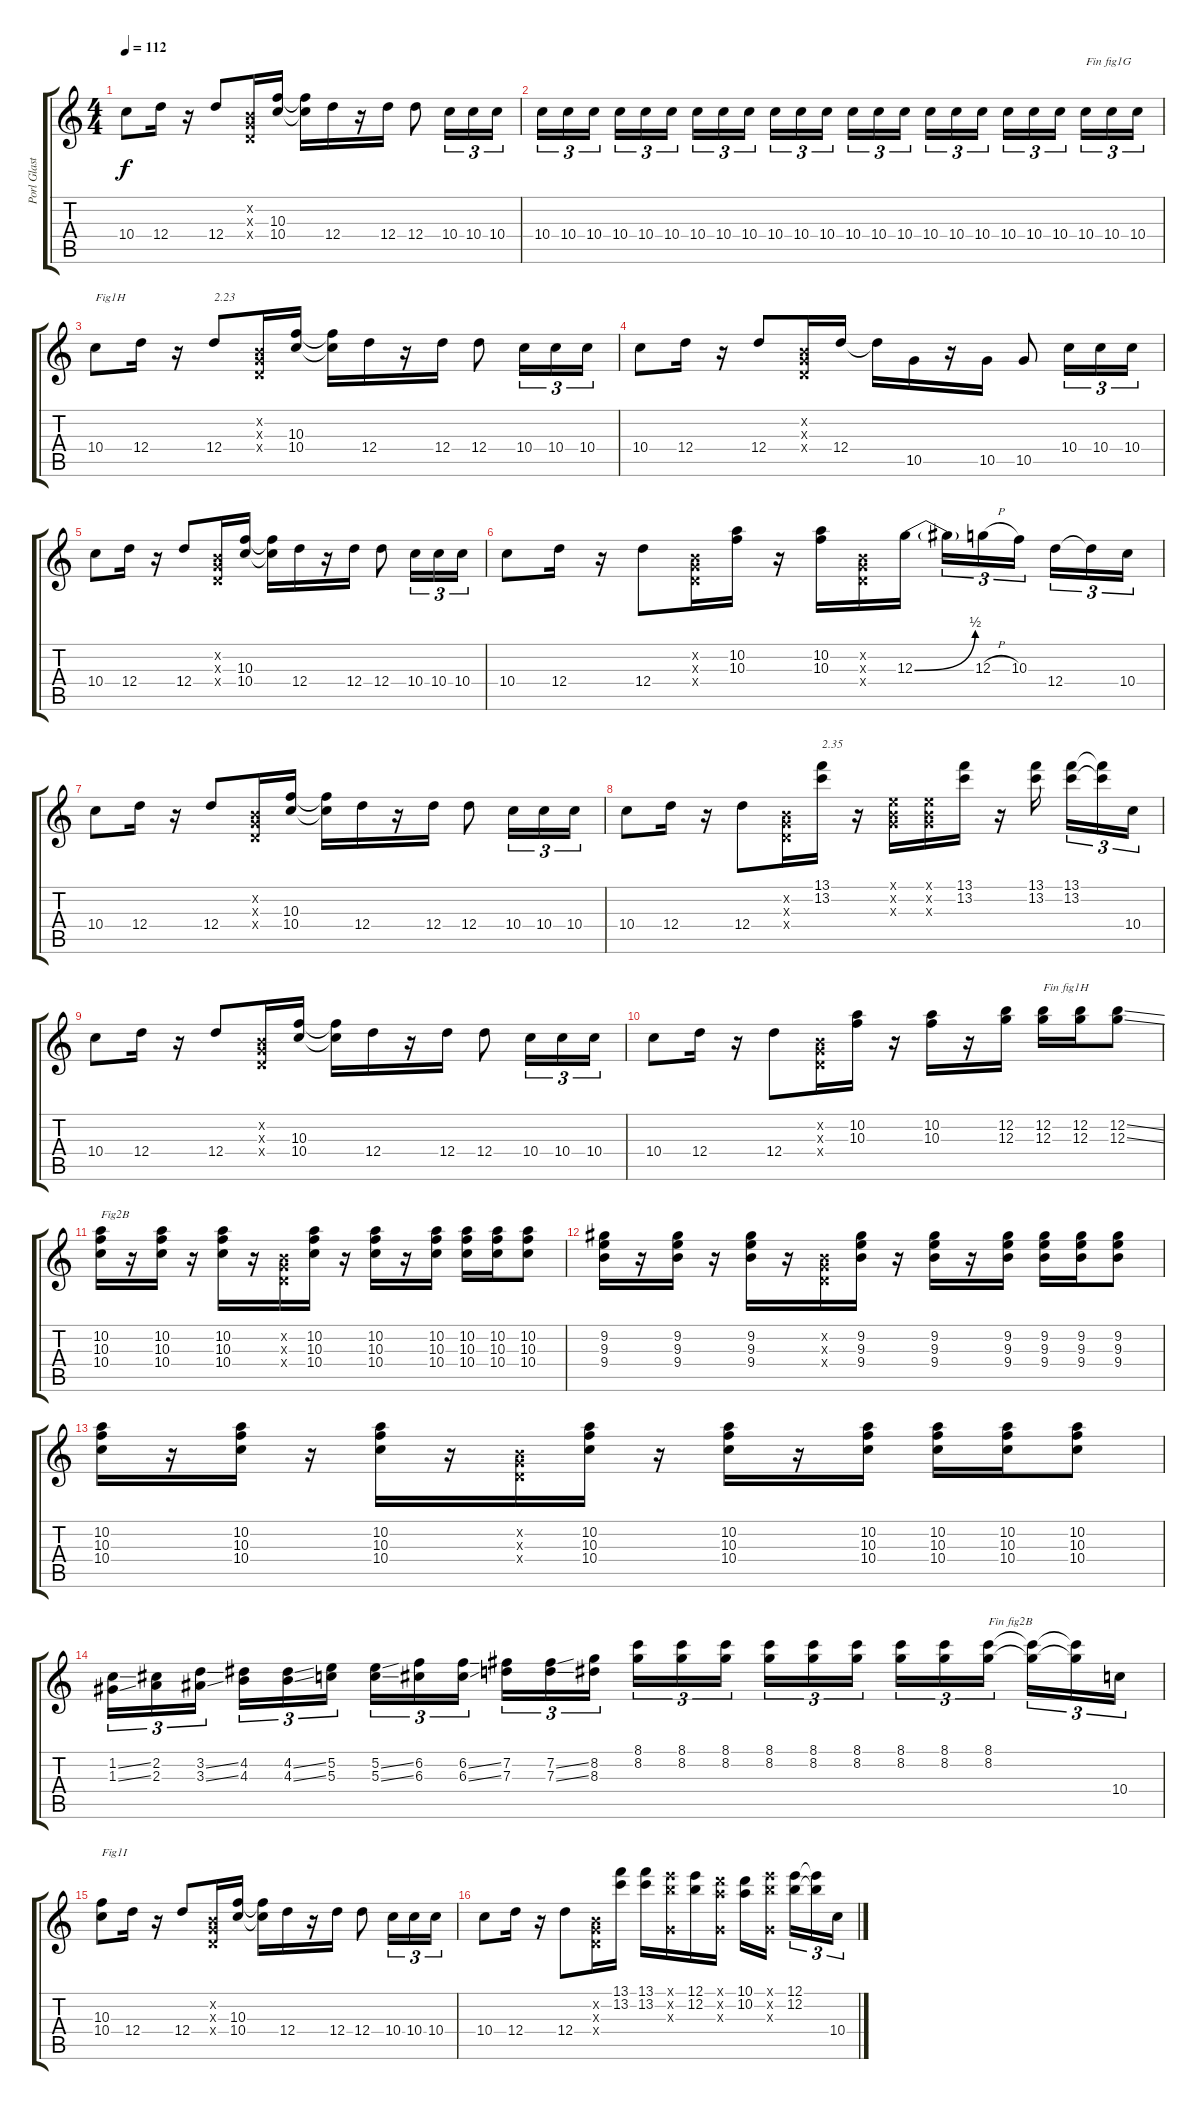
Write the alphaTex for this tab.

\track ("Porl Glastonbury 1990" "Porl Glast") {mute instrument electricguitarclean}
\staff {score tabs}
\tuning (E4 B3 G3 D3 A2 E2) {hide}
\ts (4 4)
\tempo 112
\clef g2
\ks c
10.4.8{dy f} 12.4.16 r.16 12.4.8 (0.2{x} 0.3{x} 0.4{x}).16 (10.3 10.4).16 (10.3{t} 10.4{t}).16 12.4.16 r.16 12.4.16 12.4.8 10.4.16{tu (3 2)} 10.4.16{tu (3 2)} 10.4.16{tu (3 2)} |
10.4.16{tu (3 2)} 10.4.16{tu (3 2)} 10.4.16{tu (3 2) beam splitsecondary} 10.4.16{tu (3 2)} 10.4.16{tu (3 2)} 10.4.16{tu (3 2)} 10.4.16{tu (3 2)} 10.4.16{tu (3 2)} 10.4.16{tu (3 2) beam splitsecondary} 10.4.16{tu (3 2)} 10.4.16{tu (3 2)} 10.4.16{tu (3 2)} 10.4.16{tu (3 2)} 10.4.16{tu (3 2)} 10.4.16{tu (3 2) beam splitsecondary} 10.4.16{tu (3 2)} 10.4.16{tu (3 2)} 10.4.16{tu (3 2)} 10.4.16{tu (3 2)} 10.4.16{tu (3 2)} 10.4.16{tu (3 2) beam splitsecondary} 10.4.16{tu (3 2) txt "Fin fig1G"} 10.4.16{tu (3 2)} 10.4.16{tu (3 2)} |
10.4.8{txt "Fig1H"} 12.4.16 r.16 12.4.8{txt "2.23"} (0.2{x} 0.3{x} 0.4{x}).16 (10.3 10.4).16 (10.3{t} 10.4{t}).16 12.4.16 r.16 12.4.16 12.4.8 10.4.16{tu (3 2)} 10.4.16{tu (3 2)} 10.4.16{tu (3 2)} |
10.4.8 12.4.16 r.16 12.4.8 (0.2{x} 0.3{x} 0.4{x}).16 12.4.16 12.4{t}.16 10.5.16 r.16 10.5.16 10.5.8 10.4.16{tu (3 2)} 10.4.16{tu (3 2)} 10.4.16{tu (3 2)} |
10.4.8 12.4.16 r.16 12.4.8 (0.2{x} 0.3{x} 0.4{x}).16 (10.3 10.4).16 (10.3{t} 10.4{t}).16 12.4.16 r.16 12.4.16 12.4.8 10.4.16{tu (3 2)} 10.4.16{tu (3 2)} 10.4.16{tu (3 2)} |
10.4.8 12.4.16 r.16 12.4.8 (0.2{x} 0.3{x} 0.4{x}).16 (10.2 10.3).16 r.16 (10.2 10.3).16 (0.2{x} 0.3{x} 0.4{x}).16 12.3{be (bend 0 0 60 2)}.16 12.3{t}.16{tu (3 2)} 12.3{h}.16{tu (3 2)} 10.3.16{tu (3 2) beam splitsecondary} 12.4.16{tu (3 2)} 12.4{t}.16{tu (3 2)} 10.4.16{tu (3 2)} |
10.4.8 12.4.16 r.16 12.4.8 (0.2{x} 0.3{x} 0.4{x}).16 (10.3 10.4).16 (10.3{t} 10.4{t}).16 12.4.16 r.16 12.4.16 12.4.8 10.4.16{tu (3 2)} 10.4.16{tu (3 2)} 10.4.16{tu (3 2)} |
10.4.8 12.4.16 r.16 12.4.8 (0.2{x} 0.3{x} 0.4{x}).16 (13.1 13.2).16{txt "2.35"} r.16 (0.1{x} 0.2{x} 0.3{x}).16 (0.1{x} 0.2{x} 0.3{x}).16 (13.1 13.2).16 r.16 (13.1 13.2).16{beam splitsecondary} (13.1 13.2).16{tu (3 2)} (13.1{t} 13.2{t}).16{tu (3 2)} 10.4.16{tu (3 2)} |
10.4.8 12.4.16 r.16 12.4.8 (0.2{x} 0.3{x} 0.4{x}).16 (10.3 10.4).16 (10.3{t} 10.4{t}).16 12.4.16 r.16 12.4.16 12.4.8 10.4.16{tu (3 2)} 10.4.16{tu (3 2)} 10.4.16{tu (3 2)} |
10.4.8 12.4.16 r.16 12.4.8 (0.2{x} 0.3{x} 0.4{x}).16 (10.2 10.3).16 r.16 (10.2 10.3).16 r.16 (12.2 12.3).16 (12.2 12.3).16{txt "Fin fig1H"} (12.2 12.3).16 (12.2{ss} 12.3{ss}).8 |
(10.2 10.3 10.4).16{txt "Fig2B"} r.16 (10.2 10.3 10.4).16 r.16 (10.2 10.3 10.4).16 r.16 (0.2{x} 0.3{x} 0.4{x}).16 (10.2 10.3 10.4).16 r.16 (10.2 10.3 10.4).16 r.16 (10.2 10.3 10.4).16 (10.2 10.3 10.4).16 (10.2 10.3 10.4).16 (10.2 10.3 10.4).8 |
(9.2 9.3 9.4).16 r.16 (9.2 9.3 9.4).16 r.16 (9.2 9.3 9.4).16 r.16 (0.2{x} 0.3{x} 0.4{x}).16 (9.2 9.3 9.4).16 r.16 (9.2 9.3 9.4).16 r.16 (9.2 9.3 9.4).16 (9.2 9.3 9.4).16 (9.2 9.3 9.4).16 (9.2 9.3 9.4).8 |
(10.2 10.3 10.4).16 r.16 (10.2 10.3 10.4).16 r.16 (10.2 10.3 10.4).16 r.16 (0.2{x} 0.3{x} 0.4{x}).16 (10.2 10.3 10.4).16 r.16 (10.2 10.3 10.4).16 r.16 (10.2 10.3 10.4).16 (10.2 10.3 10.4).16 (10.2 10.3 10.4).16 (10.2 10.3 10.4).8 |
(1.2{ss} 1.3{ss}).16{tu (3 2)} (2.2 2.3).16{tu (3 2)} (3.2{ss} 3.3{ss}).16{tu (3 2) beam splitsecondary} (4.2 4.3).16{tu (3 2)} (4.2{ss} 4.3{ss}).16{tu (3 2)} (5.2 5.3).16{tu (3 2)} (5.2{ss} 5.3{ss}).16{tu (3 2)} (6.2 6.3).16{tu (3 2)} (6.2{ss} 6.3{ss}).16{tu (3 2) beam splitsecondary} (7.2 7.3).16{tu (3 2)} (7.2{ss} 7.3{ss}).16{tu (3 2)} (8.2 8.3).16{tu (3 2)} (8.1 8.2).16{tu (3 2)} (8.1 8.2).16{tu (3 2)} (8.1 8.2).16{tu (3 2) beam splitsecondary} (8.1 8.2).16{tu (3 2)} (8.1 8.2).16{tu (3 2)} (8.1 8.2).16{tu (3 2)} (8.1 8.2).16{tu (3 2)} (8.1 8.2).16{tu (3 2)} (8.1 8.2).16{tu (3 2) txt "Fin fig2B" beam splitsecondary} (8.1{t} 8.2{t}).16{tu (3 2)} (8.1{t} 8.2{t}).16{tu (3 2)} 10.4.16{tu (3 2)} |
(10.3 10.4).8{txt "Fig1I"} 12.4.16 r.16 12.4.8 (0.2{x} 0.3{x} 0.4{x}).16 (10.3 10.4).16 (10.3{t} 10.4{t}).16 12.4.16 r.16 12.4.16 12.4.8 10.4.16{tu (3 2)} 10.4.16{tu (3 2)} 10.4.16{tu (3 2)} |
10.4.8 12.4.16 r.16 12.4.8 (0.2{x} 0.3{x} 0.4{x}).16 (13.1 13.2).16 (13.1 13.2).16 (12.1{x} 12.2{x} 0.3{x}).16 (12.1 12.2).16 (10.1{x} 10.2{x} 0.3{x}).16 (10.1 10.2).16 (12.1{x} 12.2{x} 0.3{x}).16{beam splitsecondary} (12.1 12.2).16{tu (3 2)} (12.1{t} 12.2{t}).16{tu (3 2)} 10.4.16{tu (3 2)}
